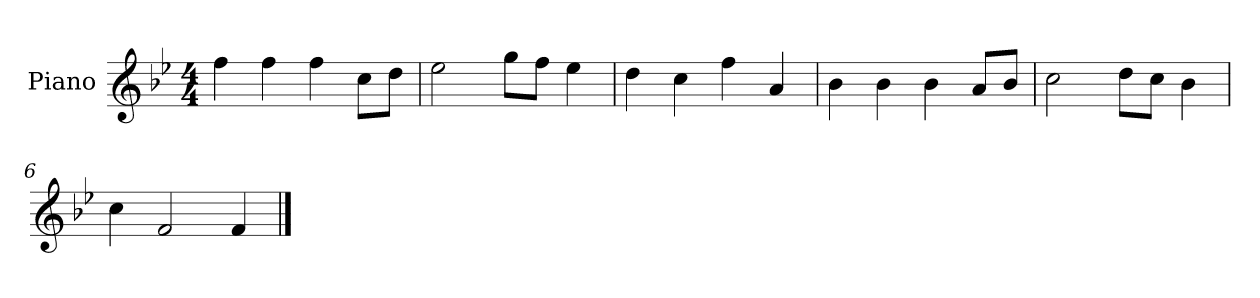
**kern
*part1
*staff1
*I"Piano
*I'P-no
*clefG2
*k[b-e-]
*M4/4
*MM90
=1
4ff\
4ff\
4ff\
8cc\L
8dd\J
=2
2ee-\
8gg\L
8ff\J
4ee-\
=3
4dd\
4cc\
4ff\
4a/
=4
4b-\
4b-\
4b-\
8a/L
8b-/J
=5
2cc\
8dd\L
8cc\J
4b-\
=6
4cc\
2f/
4f/
==
*-
